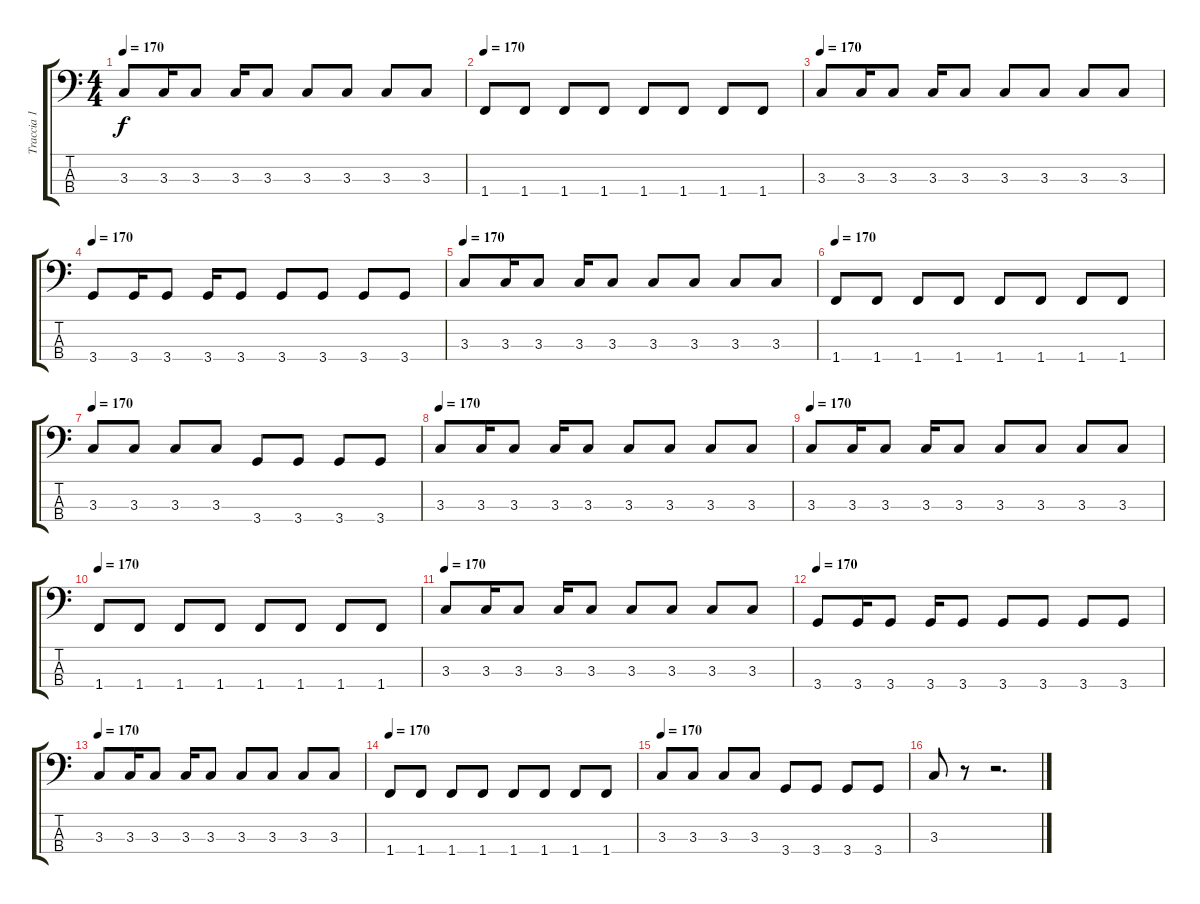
\track ("Traccia 1" "Traccia 1") {instrument electricbasspick}
\staff {score tabs}
\tuning (G2 D2 A1 E1) {hide}
\ts (4 4)
\tempo 170
\clef f4
\ks c
3.3.8{dy f} 3.3.16 3.3.8 3.3.16 3.3.8 3.3.8 3.3.8 3.3.8 3.3.8 |
\tempo 170
1.4.8 1.4.8 1.4.8 1.4.8 1.4.8 1.4.8 1.4.8 1.4.8 |
\tempo 170
3.3.8 3.3.16 3.3.8 3.3.16 3.3.8 3.3.8 3.3.8 3.3.8 3.3.8 |
\tempo 170
3.4.8 3.4.16 3.4.8 3.4.16 3.4.8 3.4.8 3.4.8 3.4.8 3.4.8 |
\tempo 170
3.3.8 3.3.16 3.3.8 3.3.16 3.3.8 3.3.8 3.3.8 3.3.8 3.3.8 |
\tempo 170
1.4.8 1.4.8 1.4.8 1.4.8 1.4.8 1.4.8 1.4.8 1.4.8 |
\tempo 170
3.3.8 3.3.8 3.3.8 3.3.8 3.4.8 3.4.8 3.4.8 3.4.8 |
\tempo 170
3.3.8 3.3.16 3.3.8 3.3.16 3.3.8 3.3.8 3.3.8 3.3.8 3.3.8 |
\tempo 170
3.3.8 3.3.16 3.3.8 3.3.16 3.3.8 3.3.8 3.3.8 3.3.8 3.3.8 |
\tempo 170
1.4.8 1.4.8 1.4.8 1.4.8 1.4.8 1.4.8 1.4.8 1.4.8 |
\tempo 170
3.3.8 3.3.16 3.3.8 3.3.16 3.3.8 3.3.8 3.3.8 3.3.8 3.3.8 |
\tempo 170
3.4.8 3.4.16 3.4.8 3.4.16 3.4.8 3.4.8 3.4.8 3.4.8 3.4.8 |
\tempo 170
3.3.8 3.3.16 3.3.8 3.3.16 3.3.8 3.3.8 3.3.8 3.3.8 3.3.8 |
\tempo 170
1.4.8 1.4.8 1.4.8 1.4.8 1.4.8 1.4.8 1.4.8 1.4.8 |
\tempo 170
3.3.8 3.3.8 3.3.8 3.3.8 3.4.8 3.4.8 3.4.8 3.4.8 |
3.3.8 r.8 r.2{d}
